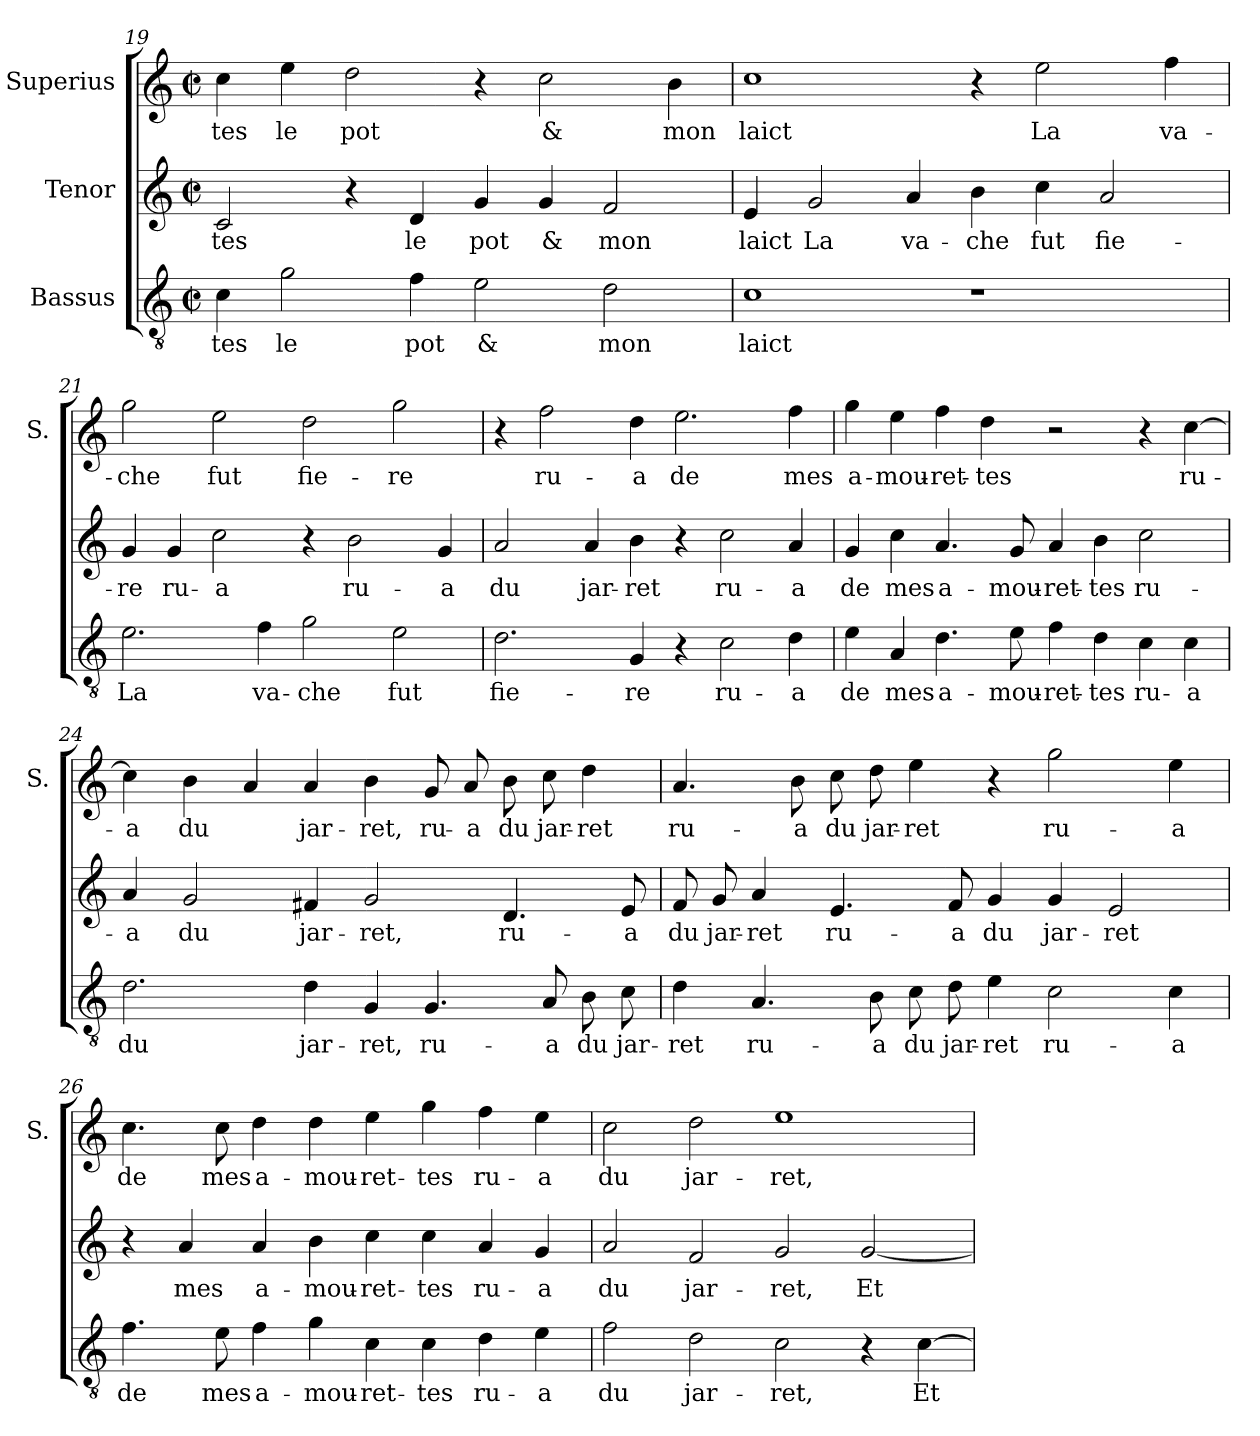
**kern	**text	**kern	**text	**kern	**text
*part3	*part3	*part2	*part2	*part1	*part1
*staff3	*staff3	*staff2	*staff2	*staff1	*staff1
*I"Bassus	*	*I"Tenor	*	*I"Superius	*
*	*	*	*	*I'S.	*
*clefGv2	*	*clefG2	*	*clefG2	*
*k[]	*	*k[]	*	*k[]	*
*C:	*	*C:	*	*C:	*
*M2/2	*	*M2/2	*	*M2/2	*
*met(c|)	*	*met(c|)	*	*met(c|)	*
=19	=19	=19	=19	=19	=19
4c\	-tes	2c/	-tes	4cc\	-tes
2g\	le	.	.	4ee\	le
.	.	4r	.	2dd\	pot
4f\	pot	4d/	le	.	.
2e\	&	4g/	pot	4r	.
.	.	4g/	&	2cc\	&
2d\	mon	2f/	mon	.	.
.	.	.	.	4b\	mon
=20	=20	=20	=20	=20	=20
1c\	laict	4e/	laict	1cc\	laict
.	.	2g/	La	.	.
.	.	4a/	va-	.	.
1r	.	4b\	-che	4r	.
.	.	4cc\	fut	2ee\	La
.	.	2a/	fie-	.	.
.	.	.	.	4ff\	va-
=21	=21	=21	=21	=21	=21
2.e\	La	4g/	-re	2gg\	-che
.	.	4g/	ru-	.	.
.	.	2cc\	-a	2ee\	fut
4f\	va-	.	.	.	.
2g\	-che	4r	.	2dd\	fie-
.	.	2b\	ru-	.	.
2e\	fut	.	.	2gg\	-re
.	.	4g/	-a	.	.
!!LO:LB:g=z
=22	=22	=22	=22	=22	=22
2.d\	fie-	2a/	du	4r	.
.	.	.	.	2ff\	ru-
.	.	4a/	jar-	.	.
4G/	-re	4b\	-ret	4dd\	-a
4r	.	4r	.	2.ee\	de
2c\	ru-	2cc\	ru-	.	.
4d\	-a	4a/	-a	4ff\	mes
=23	=23	=23	=23	=23	=23
4e\	de	4g/	de	4gg\	a-
4A/	mes	4cc\	mes	4ee\	-mou-
4.d\	a-	4.a/	a-	4ff\	-ret-
.	.	.	.	4dd\	-tes
8e\	-mou-	8g/	-mou-	.	.
4f\	-ret-	4a/	-ret-	2r	.
4d\	-tes	4b\	-tes	.	.
4c\	ru-	2cc\	ru-	4r	.
4c\	-a	.	.	[4cc\	ru-
=24	=24	=24	=24	=24	=24
2.d\	du	4a/	-a	4cc\]	-a
.	.	2g/	du	4b\	du
.	.	.	.	4a/	.
4d\	jar-	4f#X/	jar-	4a/	jar-
4G/	-ret,	2g/	-ret,	4b\	-ret,
4.G/	ru-	.	.	8g/	ru-
.	.	.	.	8a/	-a
.	.	4.d/	ru-	8b\	du
8A/	-a	.	.	8cc\	jar-
8B\	du	.	.	4dd\	-ret
8c\	jar-	8e/	-a	.	.
=25	=25	=25	=25	=25	=25
4d\	-ret	8f/	du	4.a/	ru-
.	.	8g/	jar-	.	.
4.A/	ru-	4a/	-ret	.	.
.	.	.	.	8b\	-a
.	.	4.e/	ru-	8cc\	du
8B\	-a	.	.	8dd\	jar-
8c\	du	.	.	4ee\	-ret
8d\	jar-	8f/	-a	.	.
4e\	-ret	4g/	du	4r	.
2c\	ru-	4g/	jar-	2gg\	ru-
.	.	2e/	-ret	.	.
4c\	-a	.	.	4ee\	-a
!!LO:LB:g=z
=26	=26	=26	=26	=26	=26
4.f\	de	4r	.	4.cc\	de
.	.	4a/	mes	.	.
8e\	mes	.	.	8cc\	mes
4f\	a-	4a/	a-	4dd\	a-
4g\	-mou-	4b\	-mou-	4dd\	-mou-
4c\	-ret-	4cc\	-ret-	4ee\	-ret-
4c\	-tes	4cc\	-tes	4gg\	-tes
4d\	ru-	4a/	ru-	4ff\	ru-
4e\	-a	4g/	-a	4ee\	-a
=27	=27	=27	=27	=27	=27
2f\	du	2a/	du	2cc\	du
2d\	jar-	2f/	jar-	2dd\	jar-
2c\	-ret,	2g/	-ret,	1ee\	-ret,
4r	.	[2g/	Et	.	.
[4c\	Et	.	.	.	.
=	=	=	=	=	=
*-	*-	*-	*-	*-	*-
